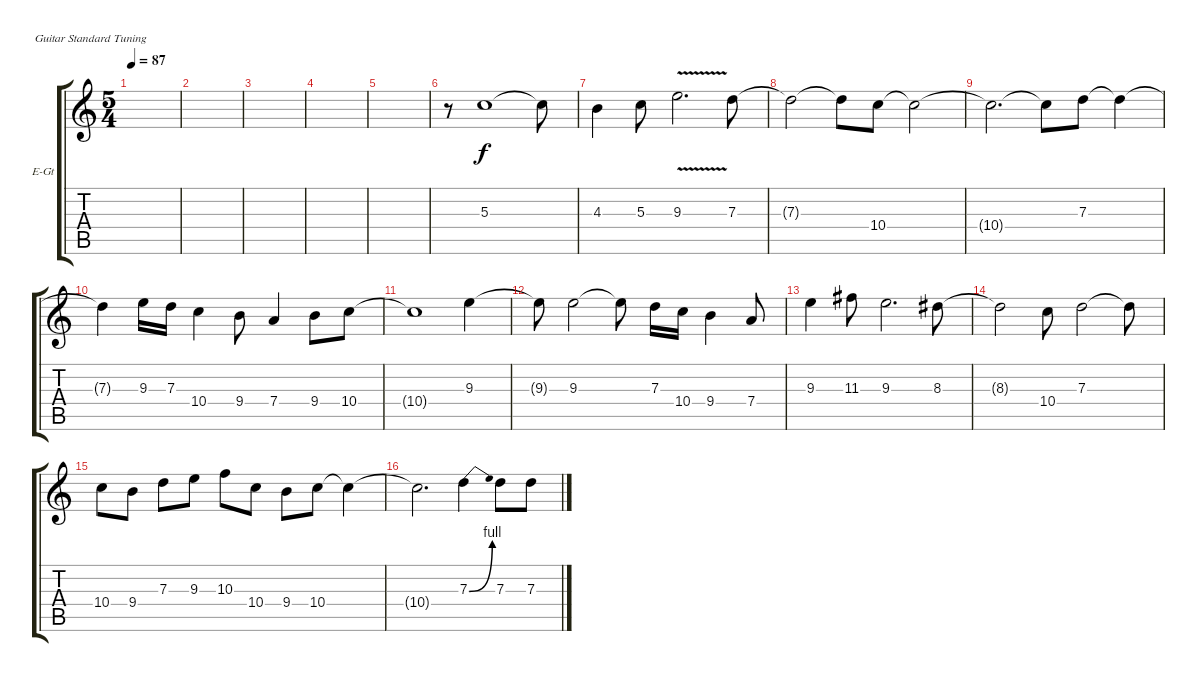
\defaultSystemsLayout 4
\bracketExtendMode groupsimilarinstruments
\firstSystemTrackNameOrientation horizontal
\otherSystemsTrackNameOrientation horizontal
\track ("Background Guitar" "E-Gt") {instrument overdrivenguitar}
\staff {score tabs}
\tuning (E4 B3 G3 D3 A2 E2)
\ts (5 4)
\tempo 87
\clef g2
\ks c
|
|
|
|
|
r.8 5.3.1 5.3{t}.8 |
4.3.4 5.3.8 9.3{v}.2{d} 7.3.8 |
7.3{t}.2 7.3{t}.8 10.4.8 10.4{t}.2 |
10.4{t}.2{d} 10.4{t}.8 7.3.8 7.3{t}.4 |
7.3{t}.4 9.3.16 7.3.16 10.4.4 9.4.8 7.4.4 9.4.8 10.4.8 |
10.4{t}.1 9.3.4 |
9.3{t}.8 9.3.2 9.3{t}.8 7.3.16 10.4.16 9.4.4 7.4.8 |
9.3.4 11.3.8 9.3.2{d} 8.3.8 |
8.3{t}.2 10.4.8 7.3.2 7.3{t}.8 |
10.4.8 9.4.8 7.3.8 9.3.8 10.3.8 10.4.8 9.4.8 10.4.8 10.4{t}.4 |
10.4{t}.2{d} 7.3{be (bend 0 0 28.799999999999997 4)}.4 7.3.8 7.3.8
